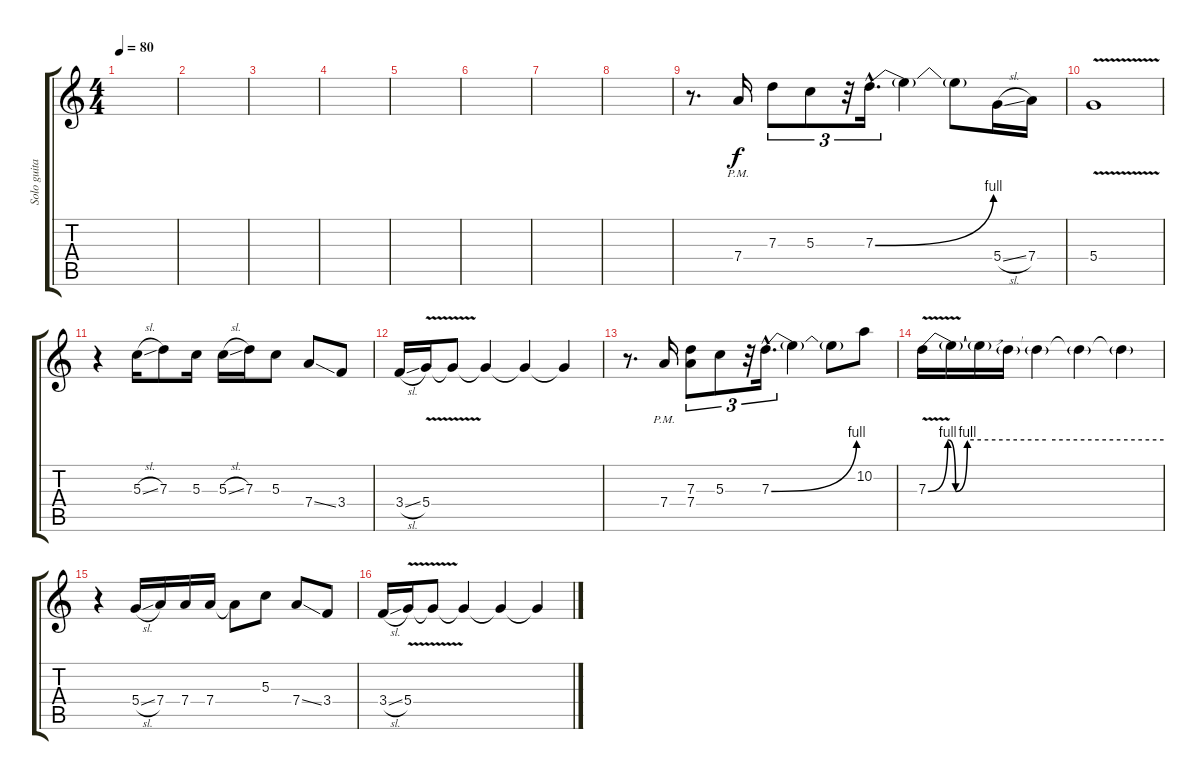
\track ("Solo guitar" "Solo guita") {instrument distortionguitar}
\staff {score tabs}
\tuning (E4 B3 G3 D3 A2 E2) {hide}
\ts (4 4)
\tempo 80
\clef g2
\ks c
|
|
|
|
|
|
|
|
r.8{d} 7.4{pm}.16 7.3.8{tu (3 2)} 5.3.8{tu (3 2)} r.32{tu (3 2)} 7.3{be (bend 0 0 60 4) hac}.16{d tu (3 2)} 7.3{t}.4 7.3{t}.8 5.4{sl}.16 7.4.16 |
5.4{v}.1 |
r.4 5.3{sl}.16 7.3.8 5.3.16 5.3{sl}.16 7.3.16 5.3.8 7.4{ss}.8 3.4.8 |
3.4{sl}.16 5.4{v}.16 5.4{t}.8 5.4{t}.4 5.4{t}.4 5.4{t}.4 |
r.8{d} 7.4{pm}.16 (7.3 7.4).8{tu (3 2)} 5.3.8{tu (3 2)} r.32{tu (3 2)} 7.3{be (bend 0 0 60 4) hac}.16{d tu (3 2)} 7.3{t}.4 7.3{t}.8 10.2.8 |
7.3{be (custom 0 0 5 4 7 0 10 4 30 4 60 4) v}.16 7.3{t}.16 7.3{t}.16 7.3{t}.16 7.3{t}.4 7.3{t}.4 7.3{t}.4 |
r.4 5.4{sl}.16 7.4.16 7.4.16 7.4.16 7.4{t}.8 5.3.8 7.4{ss}.8 3.4.8 |
3.4{sl}.16 5.4{v}.16 5.4{t}.8 5.4{t}.4 5.4{t}.4 5.4{t}.4
